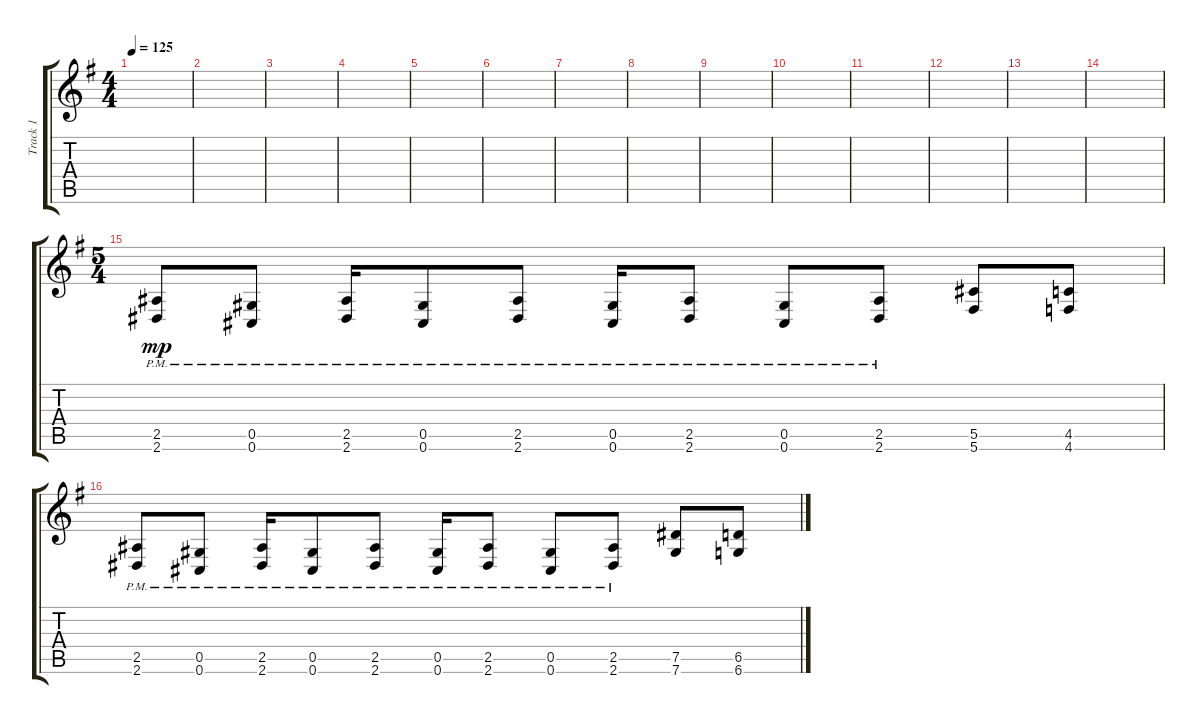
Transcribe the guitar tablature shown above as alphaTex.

\track ("Track 1" "Track 1") {instrument distortionguitar}
\staff {score tabs}
\tuning (Eb4 Bb3 Gb3 Db3 Ab2 Db2) {hide}
\ts (4 4)
\tempo 125
\clef g2
\ks eminor
|
|
|
|
|
|
|
|
|
|
|
|
|
|
\ts (5 4)
(2.5{pm} 2.6{pm}).8{dy mp} (0.5{pm} 0.6{pm}).8 (2.5{pm} 2.6{pm}).16 (0.5{pm} 0.6{pm}).8 (2.5{pm} 2.6{pm}).8 (0.5{pm} 0.6{pm}).16 (2.5{pm} 2.6{pm}).8 (0.5{pm} 0.6{pm}).8 (2.5{pm} 2.6{pm}).8 (5.5 5.6).8 (4.5 4.6).8 |
(2.5{pm} 2.6{pm}).8 (0.5{pm} 0.6{pm}).8 (2.5{pm} 2.6{pm}).16 (0.5{pm} 0.6{pm}).8 (2.5{pm} 2.6{pm}).8 (0.5{pm} 0.6{pm}).16 (2.5{pm} 2.6{pm}).8 (0.5{pm} 0.6{pm}).8 (2.5{pm} 2.6{pm}).8 (7.5 7.6).8 (6.5 6.6).8
